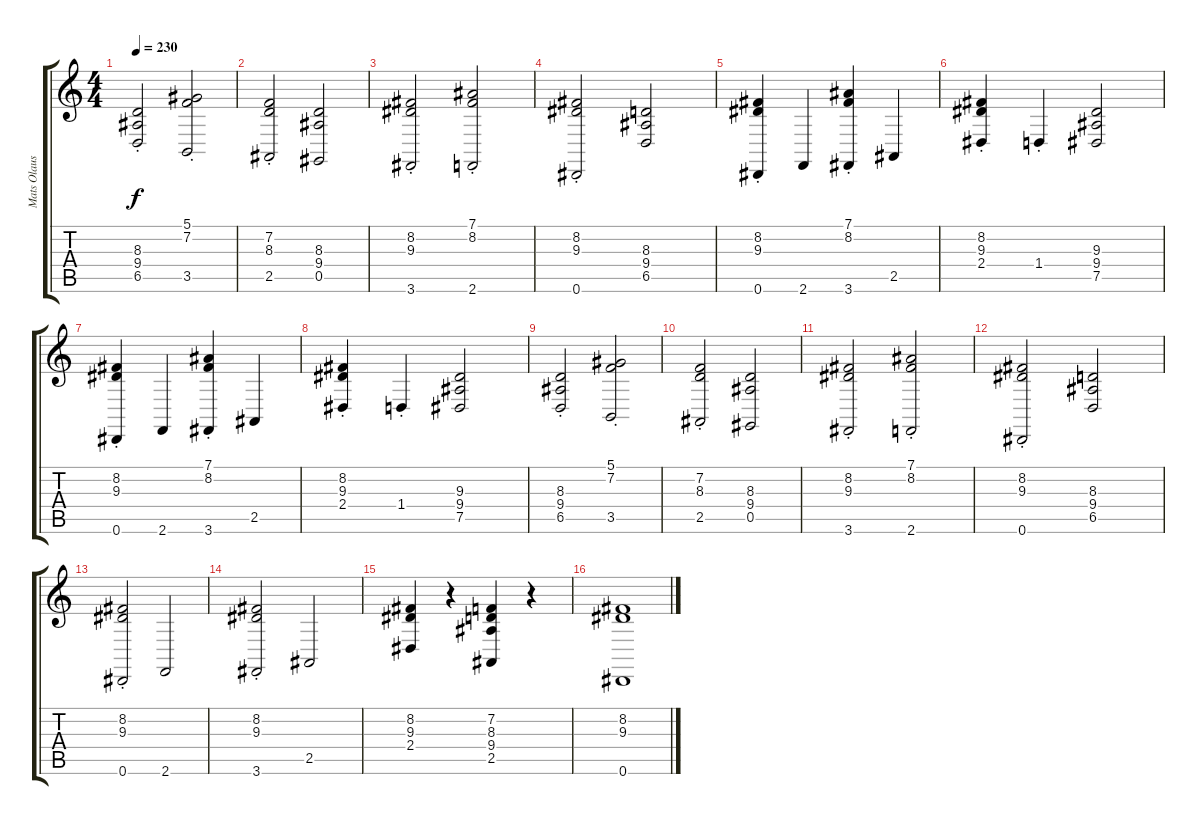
\track ("Mats Olausson" "Mats Olaus") {instrument stringensemble1}
\staff {score tabs}
\tuning (Eb4 Bb3 Gb3 Db3 Ab2 Eb2) {hide}
\ts (4 4)
\tempo 230
\clef g2
\ks c
(8.3{st} 9.4{st} 6.5).2{dy f} (5.1{st} 7.2{st} 3.5).2 |
(7.2{st} 8.3{st} 2.5).2 (8.3 9.4 0.5).2 |
(8.2{st} 9.3{st} 3.6).2 (7.1{st} 8.2{st} 2.6).2 |
(8.2{st} 9.3{st} 0.6).2 (8.3 9.4 6.5).2 |
(8.2{st} 9.3{st} 0.6).4 2.6.4 (7.1{st} 8.2{st} 3.6).4 2.5.4 |
(8.2{st} 9.3{st} 2.4{st}).4 1.4{st}.4 (9.3 9.4 7.5).2 |
(8.2{st} 9.3{st} 0.6).4 2.6.4 (7.1{st} 8.2{st} 3.6).4 2.5.4 |
(8.2{st} 9.3{st} 2.4{st}).4 1.4{st}.4 (9.3 9.4 7.5).2 |
(8.3{st} 9.4{st} 6.5).2 (5.1{st} 7.2{st} 3.5).2 |
(7.2{st} 8.3{st} 2.5).2 (8.3 9.4 0.5).2 |
(8.2{st} 9.3{st} 3.6).2 (7.1{st} 8.2{st} 2.6).2 |
(8.2{st} 9.3{st} 0.6).2 (8.3 9.4 6.5).2 |
(8.2{st} 9.3{st} 0.6).2 2.6.2 |
(8.2{st} 9.3{st} 3.6).2 2.5.2 |
(8.2 9.3 2.4).4 r.4 (7.2 8.3 9.4 2.5).4 r.4 |
(8.2 9.3 0.6).1
